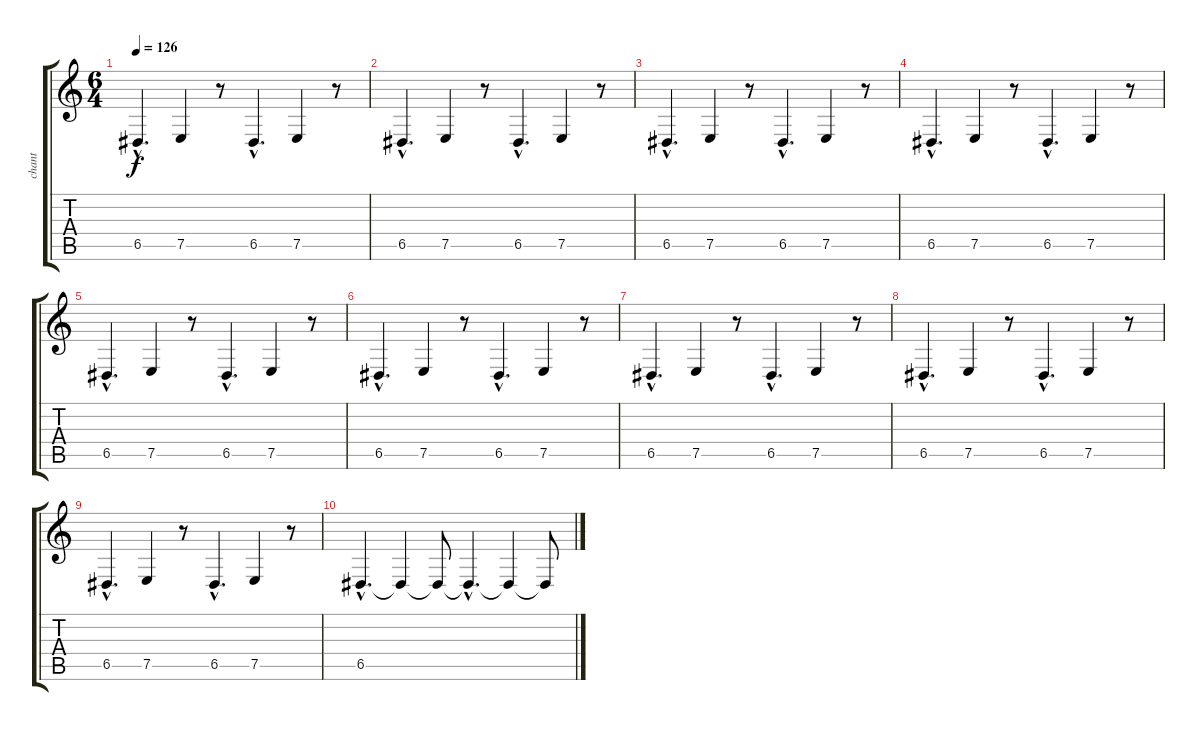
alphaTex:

\track ("chant" "chant") {instrument electricpiano2}
\staff {score tabs}
\tuning (E4 B3 G3 D3 A2 E2) {hide}
\ts (6 4)
\tempo 126
\clef g2
\ks c
6.5{hac}.4{d dy f instrument electricpiano2} 7.5.4 r.8 6.5{hac}.4{d} 7.5.4 r.8 |
6.5{hac}.4{d} 7.5.4 r.8 6.5{hac}.4{d} 7.5.4 r.8 |
6.5{hac}.4{d} 7.5.4 r.8 6.5{hac}.4{d} 7.5.4 r.8 |
6.5{hac}.4{d} 7.5.4 r.8 6.5{hac}.4{d} 7.5.4 r.8 |
6.5{hac}.4{d} 7.5.4 r.8 6.5{hac}.4{d} 7.5.4 r.8 |
6.5{hac}.4{d} 7.5.4 r.8 6.5{hac}.4{d} 7.5.4 r.8 |
6.5{hac}.4{d} 7.5.4 r.8 6.5{hac}.4{d} 7.5.4 r.8 |
6.5{hac}.4{d} 7.5.4 r.8 6.5{hac}.4{d} 7.5.4 r.8 |
6.5{hac}.4{d} 7.5.4 r.8 6.5{hac}.4{d} 7.5.4 r.8 |
6.5{hac}.4{d} 6.5{t}.4 6.5{t}.8 6.5{hac t}.4{d} 6.5{t}.4 6.5{t}.8
